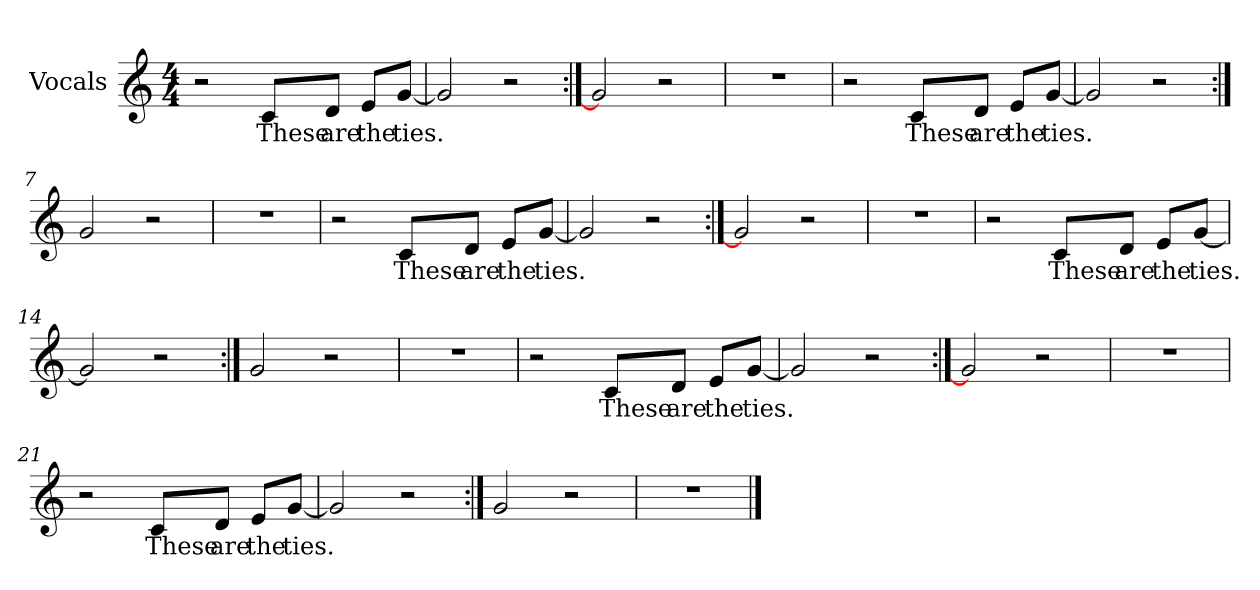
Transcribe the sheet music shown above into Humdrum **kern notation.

**kern	**text
*part1	*part1
*staff1	*staff1
*I"Vocals	*
*clefG2	*
*k[]	*
*C:	*
*M4/4	*
=1	=1
2r	.
!	!LO:LY:b
8c/L	These
!	!LO:LY:b
8d/J	are
!	!LO:LY:b
8e/L	the
!	!LO:LY:b
[8g/J	ties.
=2	=2
2g/]	.
2r	.
=3:|!	=3:|!
2g/]	.
2r	.
=4	=4
1r	.
!!LO:LB:g=z
=5	=5
2r	.
!	!LO:LY:b
8c/L	These
!	!LO:LY:b
8d/J	are
!	!LO:LY:b
8e/L	the
!	!LO:LY:b
[8g/J	ties.
=6	=6
2g/]	.
2r	.
=7:|!	=7:|!
(<2g/	.
2r	.
=8	=8
1r	.
!!LO:LB:g=z
=9	=9
2r	.
!	!LO:LY:b
8c/L	These
!	!LO:LY:b
8d/J	are
!	!LO:LY:b
8e/L	the
!	!LO:LY:b
[8g/J	ties.
=10	=10
2g/]	.
2r	.
=11:|!	=11:|!
2g/]	.
2r	.
=12	=12
1r	.
!!LO:LB:g=z
=13	=13
2r	.
!	!LO:LY:b
8c/L	These
!	!LO:LY:b
8d/J	are
!	!LO:LY:b
8e/L	the
!	!LO:LY:b
[8g/J	ties.
=14	=14
2g/]	.
2r	.
=15:|!	=15:|!
(<2g/	.
2r	.
=16	=16
1r	.
!!LO:LB:g=z
=17	=17
2r	.
!	!LO:LY:b
8c/L	These
!	!LO:LY:b
8d/J	are
!	!LO:LY:b
8e/L	the
!	!LO:LY:b
[8g/J	ties.
=18	=18
2g/]	.
2r	.
=19:|!	=19:|!
2g/]	.
2r	.
=20	=20
1r	.
!!LO:LB:g=z
=21	=21
2r	.
!	!LO:LY:b
8c/L	These
!	!LO:LY:b
8d/J	are
!	!LO:LY:b
8e/L	the
!	!LO:LY:b
[8g/J	ties.
=22	=22
2g/]	.
2r	.
=23:|!	=23:|!
(<2g/	.
2r	.
=24	=24
1r	.
==	==
*-	*-
